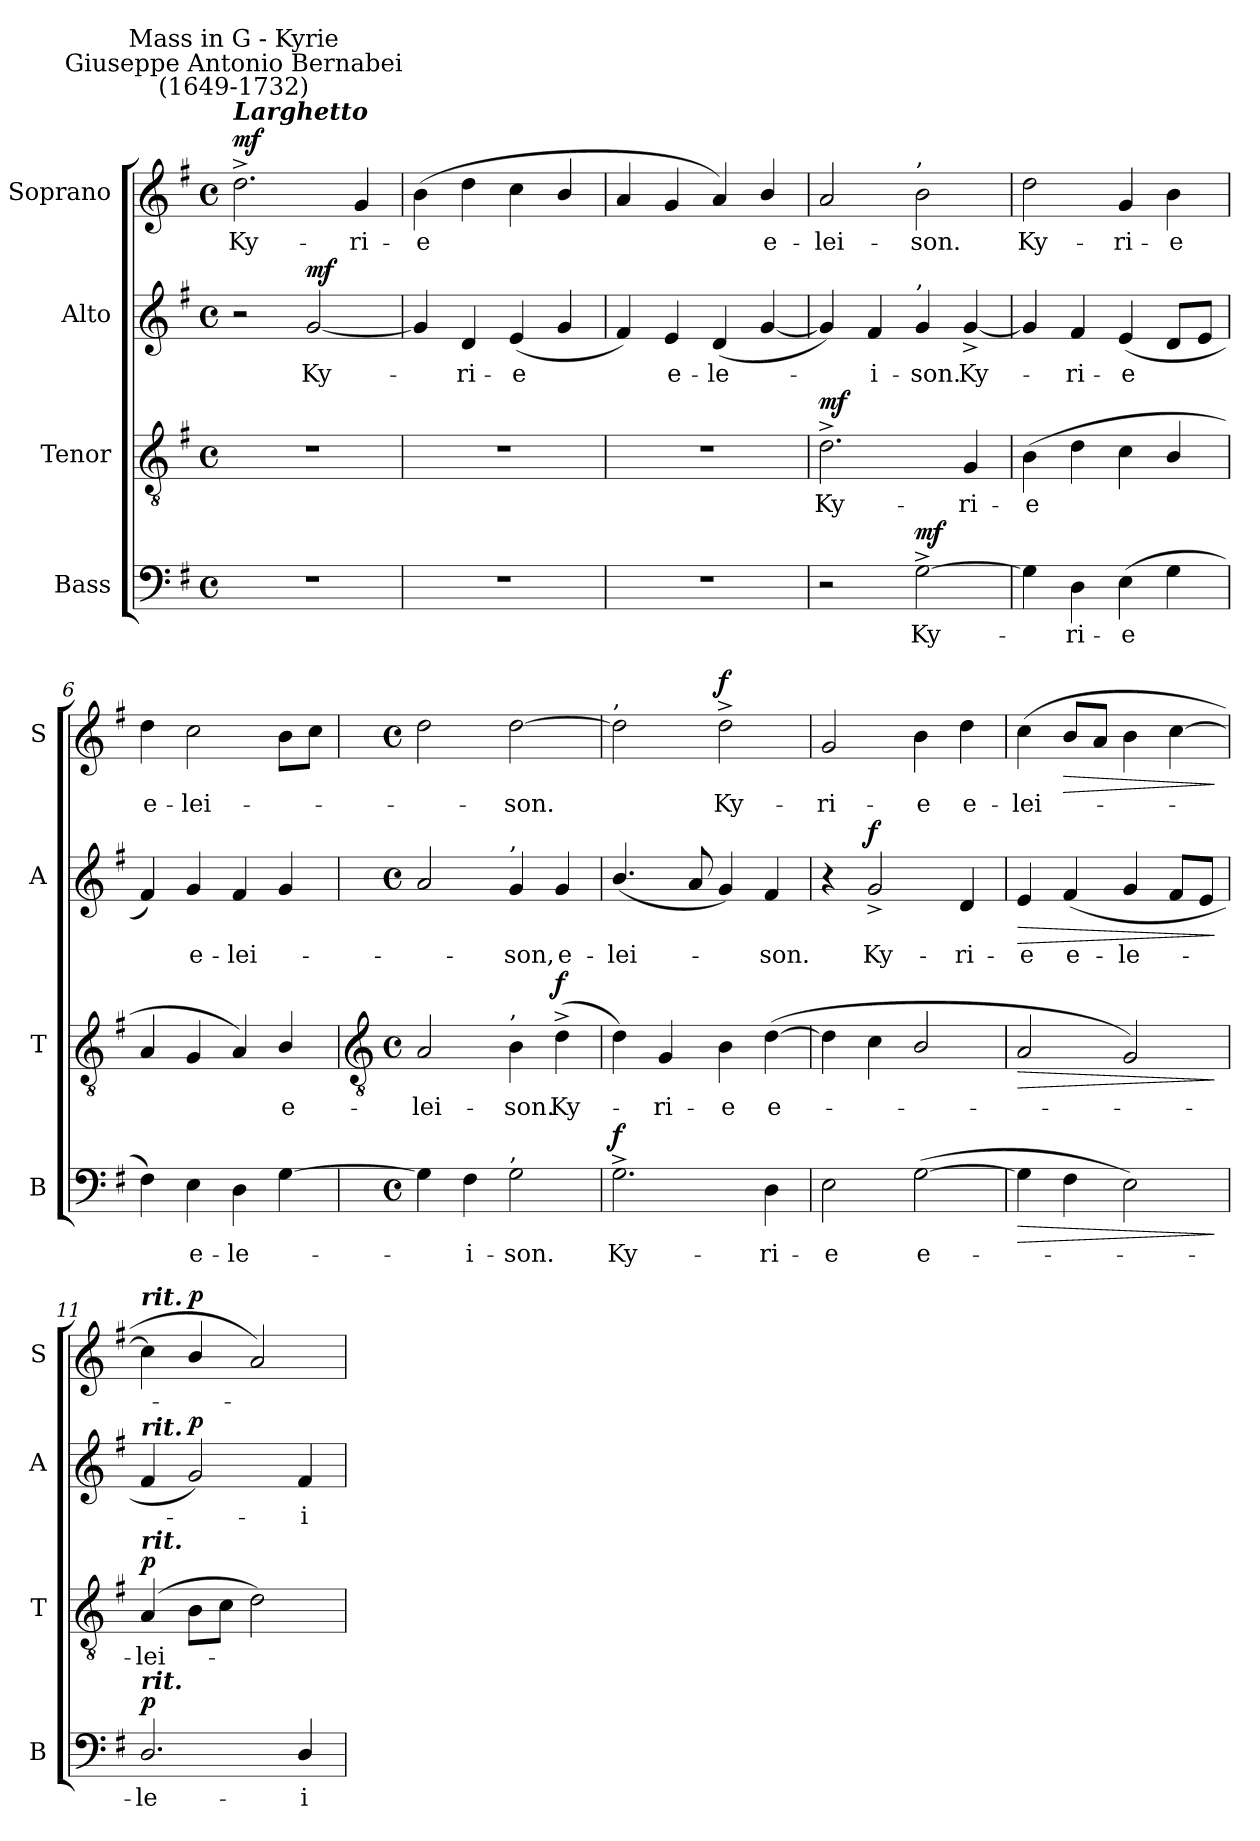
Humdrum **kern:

**kern	**text	**dynam	**kern	**text	**dynam	**kern	**text	**dynam	**kern	**text	**dynam
*part4	*part4	*part4	*part3	*part3	*part3	*part2	*part2	*part2	*part1	*part1	*part1
*staff4	*staff4	*staff4	*staff3	*staff3	*staff3	*staff2	*staff2	*staff2	*staff1	*staff1	*staff1
*I"Bass	*	*	*I"Tenor	*	*	*I"Alto	*	*	*I"Soprano	*	*
*I'B	*	*	*I'T	*	*	*I'A	*	*	*I'S	*	*
*clefF4	*	*	*clefGv2	*	*	*clefG2	*	*	*clefG2	*	*
*k[f#]	*	*	*k[f#]	*	*	*k[f#]	*	*	*k[f#]	*	*
*G:	*	*	*G:	*	*	*G:	*	*	*G:	*	*
*M4/4	*	*	*M4/4	*	*	*M4/4	*	*	*M4/4	*	*
*met(c)	*	*	*met(c)	*	*	*met(c)	*	*	*met(c)	*	*
*MM69	*	*	*MM69	*	*	*MM69	*	*	*MM69	*	*
=1	=1	=1	=1	=1	=1	=1	=1	=1	=1	=1	=1
!	!	!	!	!	!	!	!	!	!LO:TX:a:Bi:t=Larghetto	!	!
!	!	!	!	!	!	!	!	!	!LO:TX:a:cj:t=Giuseppe Antonio Bernabei\n(1649-1732)	!	!
!	!	!	!	!	!	!	!	!	!LO:TX:a:cj:t=Mass in G - Kyrie	!	!
!	!	!	!	!	!	!	!	!	!	!LO:LY:b	!LO:DY:b
1r	.	.	1r	.	.	2r	.	.	2.dd^	Ky-	mf
!	!	!	!	!	!	!	!LO:LY:b	!LO:DY:b	!	!	!
.	.	.	.	.	.	[2g	Ky-	mf	.	.	.
!	!	!	!	!	!	!	!	!	!	!LO:LY:b	!
.	.	.	.	.	.	.	.	.	4g	-ri-	.
=2	=2	=2	=2	=2	=2	=2	=2	=2	=2	=2	=2
!	!	!	!	!	!	!	!	!	!	!LO:LY:b	!
1r	.	.	1r	.	.	4g]	.	.	(<4b	-e	.
!	!	!	!	!	!	!	!LO:LY:b	!	!	!	!
.	.	.	.	.	.	4d	-ri-	.	4dd	.	.
!	!	!	!	!	!	!	!LO:LY:b	!	!	!	!
.	.	.	.	.	.	(<4e	-e	.	4cc	.	.
.	.	.	.	.	.	4g	.	.	4b/	.	.
=3	=3	=3	=3	=3	=3	=3	=3	=3	=3	=3	=3
1r	.	.	1r	.	.	4f#)	.	.	4a	.	.
!	!	!	!	!	!	!	!LO:LY:b	!	!	!	!
.	.	.	.	.	.	4e	e-	.	4g	.	.
!	!	!	!	!	!	!	!LO:LY:b	!	!	!	!
.	.	.	.	.	.	(<4d	-le-	.	4a)	.	.
!	!	!	!	!	!	!	!	!	!	!LO:LY:b	!
.	.	.	.	.	.	[4g	.	.	4b/	e-	.
=4	=4	=4	=4	=4	=4	=4	=4	=4	=4	=4	=4
!	!	!	!	!LO:LY:b	!LO:DY:b	!	!	!	!	!LO:LY:b	!
2r	.	.	2.d^	Ky-	mf	4g])	.	.	2a	-lei-	.
!	!	!	!	!	!	!	!LO:LY:b	!	!	!	!
.	.	.	.	.	.	4f#	i-	.	.	.	.
!	!	!	!	!	!	!	!	!	!LO:TX:a:t=,	!	!
!	!	!	!	!	!	!LO:TX:a:t=,	!	!	!	!	!
!	!LO:LY:b	!LO:DY:b	!	!	!	!	!LO:LY:b	!	!	!LO:LY:b	!
[2G^	Ky-	mf	.	.	.	4g	-son.	.	2b	-son.	.
!	!	!	!	!LO:LY:b	!	!	!LO:LY:b	!	!	!	!
.	.	.	4G	-ri-	.	[4g^	Ky-	.	.	.	.
=5	=5	=5	=5	=5	=5	=5	=5	=5	=5	=5	=5
!	!	!	!	!LO:LY:b	!	!	!	!	!	!LO:LY:b	!
4G]	.	.	(<4B	-e	.	4g]	.	.	2dd	Ky-	.
!	!LO:LY:b	!	!	!	!	!	!LO:LY:b	!	!	!	!
4D	ri-	.	4d	.	.	4f#	ri-	.	.	.	.
!	!LO:LY:b	!	!	!	!	!	!LO:LY:b	!	!	!LO:LY:b	!
(>4E	-e	.	4c	.	.	(<4e	-e	.	4g	-ri-	.
!	!	!	!	!	!	!	!	!	!	!LO:LY:b	!
4G	.	.	4B/	.	.	8dL	.	.	4b	-e	.
.	.	.	.	.	.	8eJ	.	.	.	.	.
=6	=6	=6	=6	=6	=6	=6	=6	=6	=6	=6	=6
!	!	!	!	!	!	!	!	!	!	!LO:LY:b	!
4F#)	.	.	4A	.	.	4f#)	.	.	4dd	e-	.
!	!LO:LY:b	!	!	!	!	!	!LO:LY:b	!	!	!LO:LY:b	!
4E	e-	.	4G	.	.	4g	e-	.	2cc	-lei-	.
!	!LO:LY:b	!	!	!	!	!	!LO:LY:b	!	!	!	!
4D	-le-	.	4A)	.	.	4f#	-lei-	.	.	.	.
!	!	!	!	!LO:LY:b	!	!	!	!	!	!	!
[4G	.	.	4B/	e-	.	4g	.	.	8bL	.	.
.	.	.	.	.	.	.	.	.	8ccJ	.	.
!!LO:LB:g=z
=7	=7	=7	=7	=7	=7	=7	=7	=7	=7	=7	=7
*	*	*	*clefGv2	*	*	*	*	*	*	*	*
*M4/4	*	*	*M4/4	*	*	*M4/4	*	*	*M4/4	*	*
*met(c)	*	*	*met(c)	*	*	*met(c)	*	*	*met(c)	*	*
!	!	!	!	!LO:LY:b	!	!	!	!	!	!	!
4G]	.	.	2A	-lei-	.	2a	.	.	2dd	.	.
!	!LO:LY:b	!	!	!	!	!	!	!	!	!	!
4F#	i-	.	.	.	.	.	.	.	.	.	.
!	!	!	!	!	!	!LO:TX:a:t=,	!	!	!	!	!
!	!	!	!LO:TX:a:t=,	!	!	!	!	!	!	!	!
!LO:TX:a:t=,	!	!	!	!	!	!	!	!	!	!	!
!	!LO:LY:b	!	!	!LO:LY:b	!	!	!LO:LY:b	!	!	!LO:LY:b	!
2G	-son.	.	4B	-son.	.	4g	son,	.	[2dd	son.	.
!	!	!	!	!LO:LY:b	!LO:DY:b	!	!LO:LY:b	!	!	!	!
.	.	.	(>4d^	Ky-	f	4g	e-	.	.	.	.
=8	=8	=8	=8	=8	=8	=8	=8	=8	=8	=8	=8
!	!	!	!	!	!	!	!	!	!LO:TX:a:t=,	!	!
!	!LO:LY:b	!LO:DY:b	!	!	!	!	!LO:LY:b	!	!	!	!
2.G^	Ky-	f	4d)	.	.	(<4.b/	-lei-	.	2dd]	.	.
!	!	!	!	!LO:LY:b	!	!	!	!	!	!	!
.	.	.	4G	ri-	.	.	.	.	.	.	.
.	.	.	.	.	.	8a	.	.	.	.	.
!	!	!	!	!LO:LY:b	!	!	!	!	!	!LO:LY:b	!LO:DY:b
.	.	.	4B	-e	.	4g)	.	.	2dd^	Ky-	f
!	!LO:LY:b	!	!	!LO:LY:b	!	!	!LO:LY:b	!	!	!	!
4D	-ri-	.	(>[4d	e-	.	4f#	son.	.	.	.	.
=9	=9	=9	=9	=9	=9	=9	=9	=9	=9	=9	=9
!	!LO:LY:b	!	!	!	!	!	!	!	!	!LO:LY:b	!
2E	-e	.	4d]	.	.	4r	.	.	2g	-ri-	.
!	!	!	!	!	!	!	!LO:LY:b	!LO:DY:b	!	!	!
.	.	.	4c	.	.	2g^	Ky-	f	.	.	.
!	!LO:LY:b	!	!	!	!	!	!	!	!	!LO:LY:b	!
(>[2G	e-	.	2B/	.	.	.	.	.	4b	-e	.
!	!	!	!	!	!	!	!LO:LY:b	!	!	!LO:LY:b	!
.	.	.	.	.	.	4d	-ri-	.	4dd	e-	.
=10	=10	=10	=10	=10	=10	=10	=10	=10	=10	=10	=10
!	!	!LO:HP:b	!	!	!LO:HP:b	!	!LO:LY:b	!LO:HP:b	!	!LO:LY:b	!
4G]	.	>	2A	.	>	4e	-e	>	(<4cc	-lei-	.
!	!	!	!	!	!	!	!LO:LY:b	!	!	!	!LO:HP:b
4F#	.	.	.	.	.	(<4f#	e-	.	8bL	.	>
.	.	.	.	.	.	.	.	.	8aJ	.	.
!	!	!	!	!	!	!	!LO:LY:b	!	!	!	!
2E)	.	.	2G)	.	.	4g	-le-	.	4b	.	.
.	.	.	.	.	.	8f#L	.	.	[4cc	.	.
.	.	.	.	.	.	8eJ	.	.	.	.	.
.	.	]	.	.	]	.	.	]	.	.	]
=11	=11	=11	=11	=11	=11	=11	=11	=11	=11	=11	=11
!	!	!	!	!	!	!	!	!	!LO:TX:a:Bi:t=rit.	!	!
!	!	!	!	!	!	!LO:TX:a:Bi:t=rit.	!	!	!	!	!
!	!	!	!LO:TX:a:Bi:t=rit.	!	!	!	!	!	!	!	!
!LO:TX:a:Bi:t=rit.	!	!	!	!	!	!	!	!	!	!	!
!	!LO:LY:b	!LO:DY:b	!	!LO:LY:b	!LO:DY:b	!	!	!	!	!	!
2.D/	le-	p	(>4A	lei-	p	4f#	.	.	4cc]	.	.
!	!	!	!	!	!	!	!	!LO:DY:b	!	!	!LO:DY:b
.	.	.	8BL	.	.	2g)	.	p	4b/	.	p
.	.	.	8cJ	.	.	.	.	.	.	.	.
.	.	.	2d)	.	.	.	.	.	2a)	.	.
!	!LO:LY:b	!	!	!	!	!	!LO:LY:b	!	!	!	!
4D/	-i-	.	.	.	.	4f#	i-	.	.	.	.
=	=	=	=	=	=	=	=	=	=	=	=
*-	*-	*-	*-	*-	*-	*-	*-	*-	*-	*-	*-
